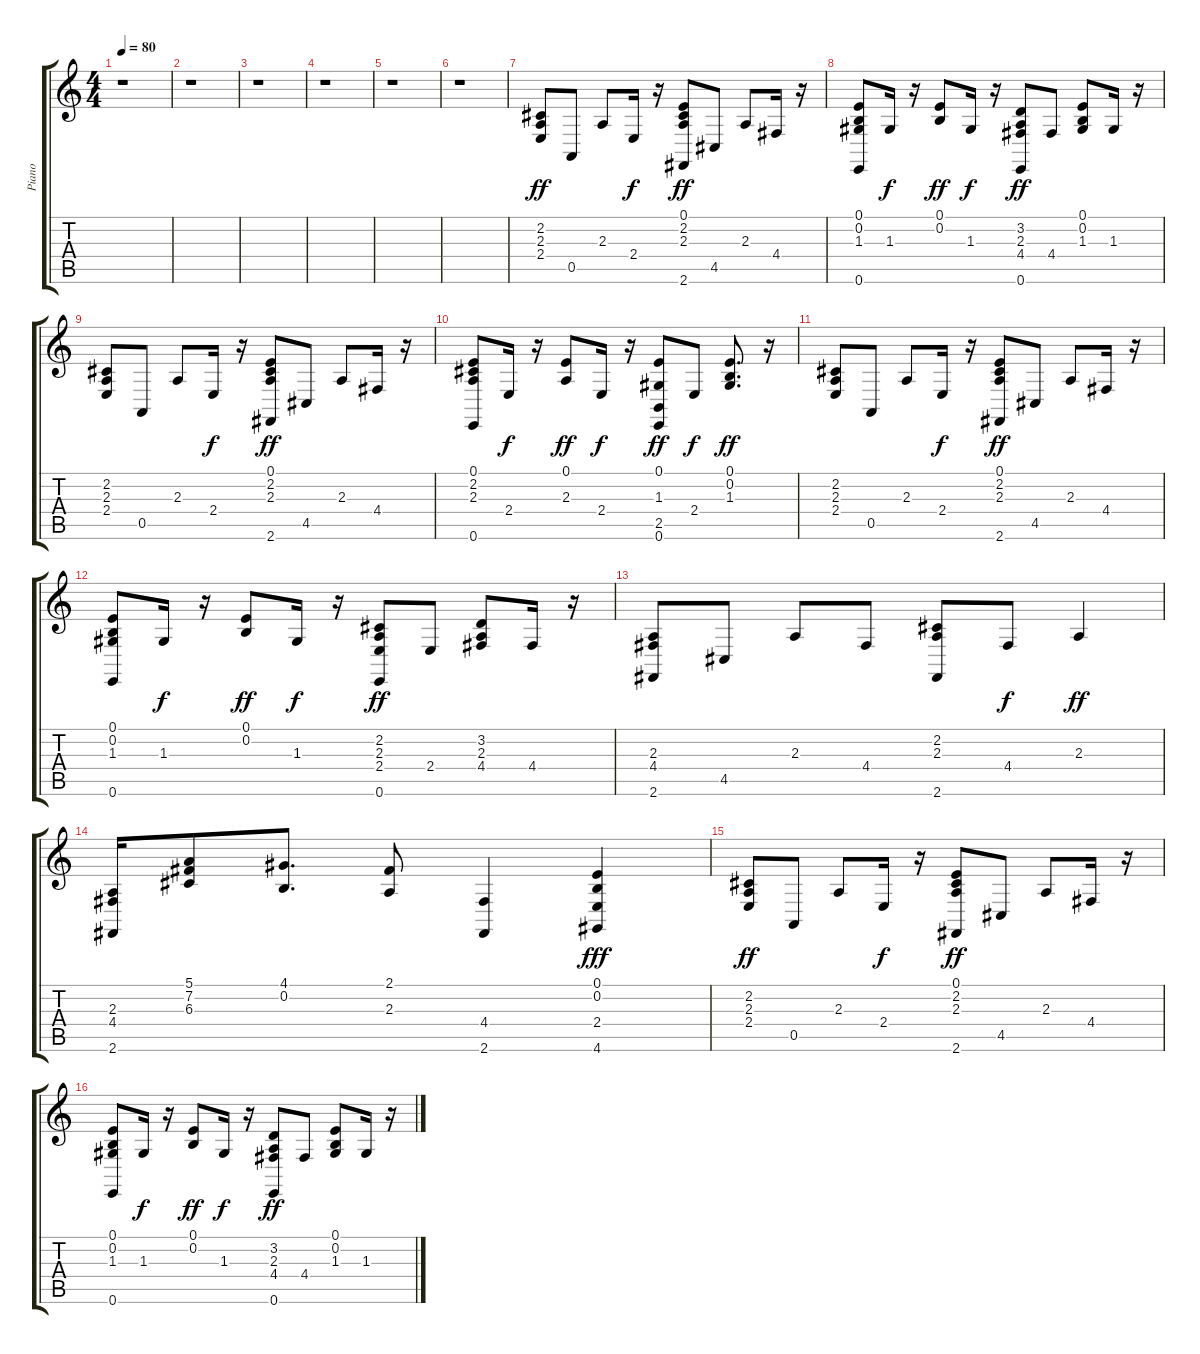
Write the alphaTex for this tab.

\track ("Piano   " "Piano   ") {instrument acousticgrandpiano}
\staff {score tabs}
\tuning (E4 B3 G3 D3 A2 E2) {hide}
\ts (4 4)
\tempo 80
\clef g2
\ks c
r.1{dy fff} |
r.1 |
r.1 |
r.1 |
r.1 |
r.1 |
(2.2 2.3 2.4).8{dy ff} 0.5.8 2.3.8 2.4.16{dy f} r.16 (0.1 2.2 2.3 2.6).8{dy ff} 4.5.8 2.3.8 4.4.16 r.16 |
(0.1 0.2 1.3 0.6).8 1.3.16{dy f} r.16 (0.1 0.2).8{dy ff} 1.3.16{dy f} r.16 (3.2 2.3 4.4 0.6).8{dy ff} 4.4.8 (0.1 0.2 1.3).8 1.3.16 r.16 |
(2.2 2.3 2.4).8 0.5.8 2.3.8 2.4.16{dy f} r.16 (0.1 2.2 2.3 2.6).8{dy ff} 4.5.8 2.3.8 4.4.16 r.16 |
(0.1 2.2 2.3 0.6).8 2.4.16{dy f} r.16 (0.1 2.3).8{dy ff} 2.4.16{dy f} r.16 (0.1 1.3 2.5 0.6).8{dy ff} 2.4.8{dy f} (0.1 0.2 1.3).8{d dy ff} r.16 |
(2.2 2.3 2.4).8 0.5.8 2.3.8 2.4.16{dy f} r.16 (0.1 2.2 2.3 2.6).8{dy ff} 4.5.8 2.3.8 4.4.16 r.16 |
(0.1 0.2 1.3 0.6).8 1.3.16{dy f} r.16 (0.1 0.2).8{dy ff} 1.3.16{dy f} r.16 (2.2 2.3 2.4 0.6).8{dy ff} 2.4.8 (3.2 2.3 4.4).8 4.4.16 r.16 |
(2.3 4.4 2.6).8 4.5.8 2.3.8 4.4.8 (2.2 2.3 2.6).8 4.4.8{dy f} 2.3.4{dy ff} |
(2.3 4.4 2.6).16 (5.1 7.2 6.3).8 (4.1 0.2).8{d} (2.1 2.3).8 (4.4 2.6).4 (0.1 0.2 2.4 4.6).4{dy fff} |
(2.2 2.3 2.4).8{dy ff} 0.5.8 2.3.8 2.4.16{dy f} r.16 (0.1 2.2 2.3 2.6).8{dy ff} 4.5.8 2.3.8 4.4.16 r.16 |
(0.1 0.2 1.3 0.6).8 1.3.16{dy f} r.16 (0.1 0.2).8{dy ff} 1.3.16{dy f} r.16 (3.2 2.3 4.4 0.6).8{dy ff} 4.4.8 (0.1 0.2 1.3).8 1.3.16 r.16
